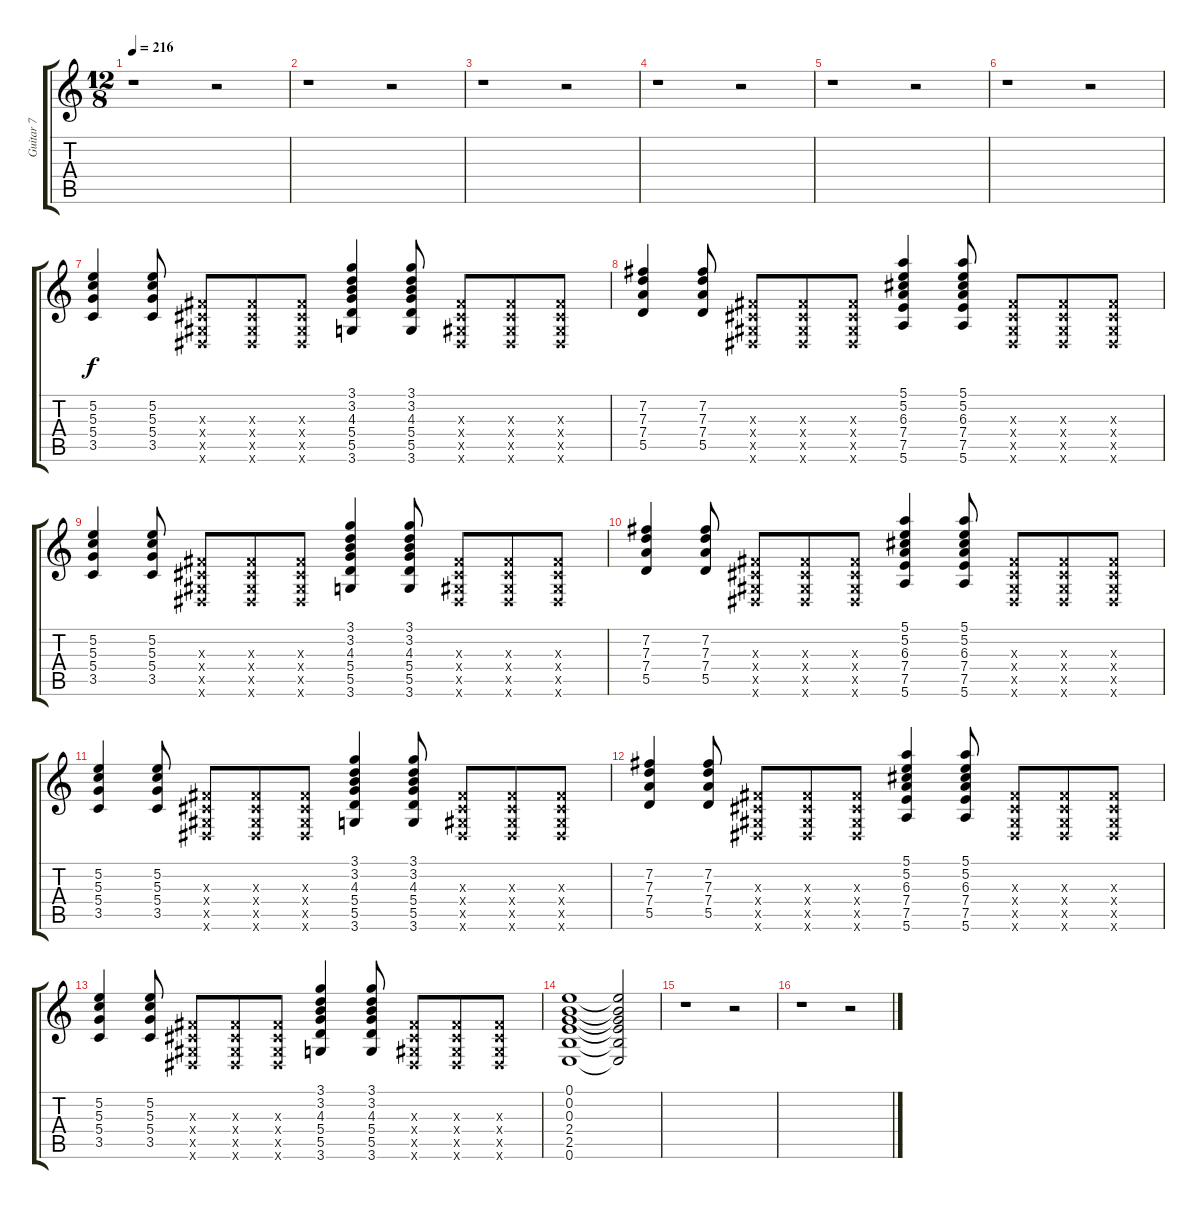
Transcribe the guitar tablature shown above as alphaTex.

\track ("Guitar 7" "Guitar 7") {instrument overdrivenguitar}
\staff {score tabs}
\tuning (E4 B3 G3 D3 A2 E2) {hide}
\ts (12 8)
\tempo 216
\clef g2
\ks c
r.1{dy f} r.2 |
r.1 r.2 |
r.1 r.2 |
r.1 r.2 |
r.1 r.2 |
r.1 r.2 |
(5.2 5.3 5.4 3.5).4 (5.2 5.3 5.4 3.5).8 (-1.3{x} -1.4{x} -1.5{x} -1.6{x}).8 (-1.3{x} -1.4{x} -1.5{x} -1.6{x}).8 (-1.3{x} -1.4{x} -1.5{x} -1.6{x}).8 (3.1 3.2 4.3 5.4 5.5 3.6).4 (3.1 3.2 4.3 5.4 5.5 3.6).8 (-1.3{x} -1.4{x} -1.5{x} -1.6{x}).8 (-1.3{x} -1.4{x} -1.5{x} -1.6{x}).8 (-1.3{x} -1.4{x} -1.5{x} -1.6{x}).8 |
(7.2 7.3 7.4 5.5).4 (7.2 7.3 7.4 5.5).8 (-1.3{x} -1.4{x} -1.5{x} -1.6{x}).8 (-1.3{x} -1.4{x} -1.5{x} -1.6{x}).8 (-1.3{x} -1.4{x} -1.5{x} -1.6{x}).8 (5.1 5.2 6.3 7.4 7.5 5.6).4 (5.1 5.2 6.3 7.4 7.5 5.6).8 (-1.3{x} -1.4{x} -1.5{x} -1.6{x}).8 (-1.3{x} -1.4{x} -1.5{x} -1.6{x}).8 (-1.3{x} -1.4{x} -1.5{x} -1.6{x}).8 |
(5.2 5.3 5.4 3.5).4 (5.2 5.3 5.4 3.5).8 (-1.3{x} -1.4{x} -1.5{x} -1.6{x}).8 (-1.3{x} -1.4{x} -1.5{x} -1.6{x}).8 (-1.3{x} -1.4{x} -1.5{x} -1.6{x}).8 (3.1 3.2 4.3 5.4 5.5 3.6).4 (3.1 3.2 4.3 5.4 5.5 3.6).8 (-1.3{x} -1.4{x} -1.5{x} -1.6{x}).8 (-1.3{x} -1.4{x} -1.5{x} -1.6{x}).8 (-1.3{x} -1.4{x} -1.5{x} -1.6{x}).8 |
(7.2 7.3 7.4 5.5).4 (7.2 7.3 7.4 5.5).8 (-1.3{x} -1.4{x} -1.5{x} -1.6{x}).8 (-1.3{x} -1.4{x} -1.5{x} -1.6{x}).8 (-1.3{x} -1.4{x} -1.5{x} -1.6{x}).8 (5.1 5.2 6.3 7.4 7.5 5.6).4 (5.1 5.2 6.3 7.4 7.5 5.6).8 (-1.3{x} -1.4{x} -1.5{x} -1.6{x}).8 (-1.3{x} -1.4{x} -1.5{x} -1.6{x}).8 (-1.3{x} -1.4{x} -1.5{x} -1.6{x}).8 |
(5.2 5.3 5.4 3.5).4 (5.2 5.3 5.4 3.5).8 (-1.3{x} -1.4{x} -1.5{x} -1.6{x}).8 (-1.3{x} -1.4{x} -1.5{x} -1.6{x}).8 (-1.3{x} -1.4{x} -1.5{x} -1.6{x}).8 (3.1 3.2 4.3 5.4 5.5 3.6).4 (3.1 3.2 4.3 5.4 5.5 3.6).8 (-1.3{x} -1.4{x} -1.5{x} -1.6{x}).8 (-1.3{x} -1.4{x} -1.5{x} -1.6{x}).8 (-1.3{x} -1.4{x} -1.5{x} -1.6{x}).8 |
(7.2 7.3 7.4 5.5).4 (7.2 7.3 7.4 5.5).8 (-1.3{x} -1.4{x} -1.5{x} -1.6{x}).8 (-1.3{x} -1.4{x} -1.5{x} -1.6{x}).8 (-1.3{x} -1.4{x} -1.5{x} -1.6{x}).8 (5.1 5.2 6.3 7.4 7.5 5.6).4 (5.1 5.2 6.3 7.4 7.5 5.6).8 (-1.3{x} -1.4{x} -1.5{x} -1.6{x}).8 (-1.3{x} -1.4{x} -1.5{x} -1.6{x}).8 (-1.3{x} -1.4{x} -1.5{x} -1.6{x}).8 |
(5.2 5.3 5.4 3.5).4 (5.2 5.3 5.4 3.5).8 (-1.3{x} -1.4{x} -1.5{x} -1.6{x}).8 (-1.3{x} -1.4{x} -1.5{x} -1.6{x}).8 (-1.3{x} -1.4{x} -1.5{x} -1.6{x}).8 (3.1 3.2 4.3 5.4 5.5 3.6).4 (3.1 3.2 4.3 5.4 5.5 3.6).8 (-1.3{x} -1.4{x} -1.5{x} -1.6{x}).8 (-1.3{x} -1.4{x} -1.5{x} -1.6{x}).8 (-1.3{x} -1.4{x} -1.5{x} -1.6{x}).8 |
(0.1 0.2 0.3 2.4 2.5 0.6).1 (0.1{t} 0.2{t} 0.3{t} 2.4{t} 2.5{t} 0.6{t}).2 |
r.1 r.2 |
r.1 r.2
